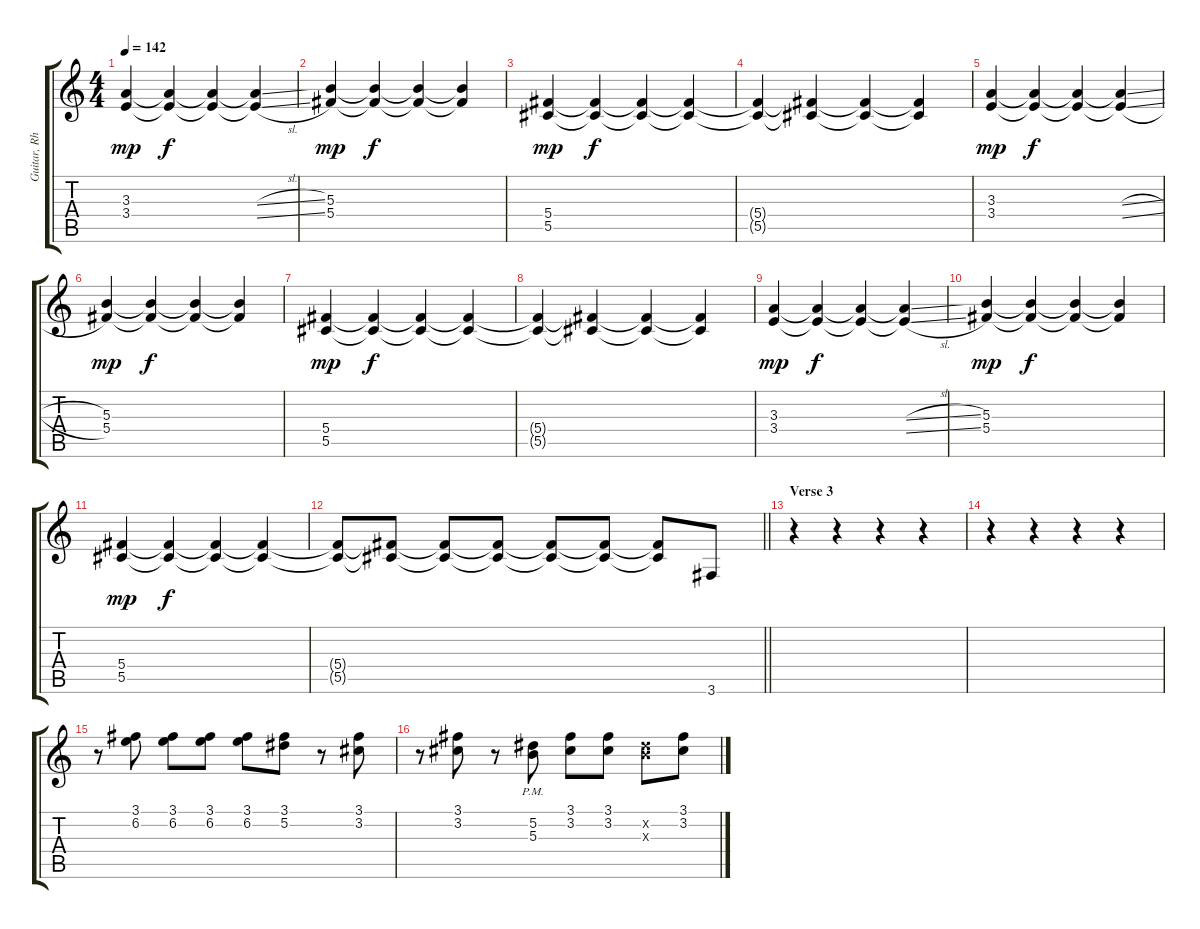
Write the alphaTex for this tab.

\track ("Guitar, Rhythm" "Guitar, Rh") {instrument distortionguitar}
\staff {score tabs}
\tuning (Eb4 Bb3 Gb3 Db3 Ab2 Eb2) {hide}
\ts (4 4)
\tempo 142
\clef g2
\ks c
(3.3 3.4).4{dy mp} (3.3{t} 3.4{t}).4{dy f} (3.3{t} 3.4{t}).4 (3.3{sl t} 3.4{sl t}).4 |
(5.3 5.4).4{dy mp} (5.3{t} 5.4{t}).4{dy f} (5.3{t} 5.4{t}).4 (5.3{t} 5.4{t}).4 |
(5.4 5.5).4{dy mp} (5.4{t} 5.5{t}).4{dy f} (5.4{t} 5.5{t}).4 (5.4{t} 5.5{t}).4 |
(5.4{t} 5.5{t}).4 (5.4{t} 5.5{t}).4 (5.4{t} 5.5{t}).4 (5.4{t} 5.5{t}).4 |
(3.3 3.4).4{dy mp} (3.3{t} 3.4{t}).4{dy f} (3.3{t} 3.4{t}).4 (3.3{sl t} 3.4{sl t}).4 |
(5.3 5.4).4{dy mp} (5.3{t} 5.4{t}).4{dy f} (5.3{t} 5.4{t}).4 (5.3{t} 5.4{t}).4 |
(5.4 5.5).4{dy mp} (5.4{t} 5.5{t}).4{dy f} (5.4{t} 5.5{t}).4 (5.4{t} 5.5{t}).4 |
(5.4{t} 5.5{t}).4 (5.4{t} 5.5{t}).4 (5.4{t} 5.5{t}).4 (5.4{t} 5.5{t}).4 |
(3.3 3.4).4{dy mp} (3.3{t} 3.4{t}).4{dy f} (3.3{t} 3.4{t}).4 (3.3{sl t} 3.4{sl t}).4 |
(5.3 5.4).4{dy mp} (5.3{t} 5.4{t}).4{dy f} (5.3{t} 5.4{t}).4 (5.3{t} 5.4{t}).4 |
(5.4 5.5).4{dy mp} (5.4{t} 5.5{t}).4{dy f} (5.4{t} 5.5{t}).4 (5.4{t} 5.5{t}).4 |
\barLineRight lightlight
(5.4{t} 5.5{t}).8 (5.4{t} 5.5{t}).8 (5.4{t} 5.5{t}).8 (5.4{t} 5.5{t}).8 (5.4{t} 5.5{t}).8 (5.4{t} 5.5{t}).8 (5.4{t} 5.5{t}).8 3.6.8 |
\section ("" "Verse 3")
r.4 r.4 r.4 r.4 |
r.4 r.4 r.4 r.4 |
r.8 (3.1 6.2).8 (3.1 6.2).8 (3.1 6.2).8 (3.1 6.2).8 (3.1 5.2).8 r.8 (3.1 3.2).8 |
r.8 (3.1 3.2).8 r.8 (5.2 5.3{pm}).8 (3.1 3.2).8 (3.1 3.2).8 (5.2{x} 5.3{x}).8 (3.1 3.2).8
